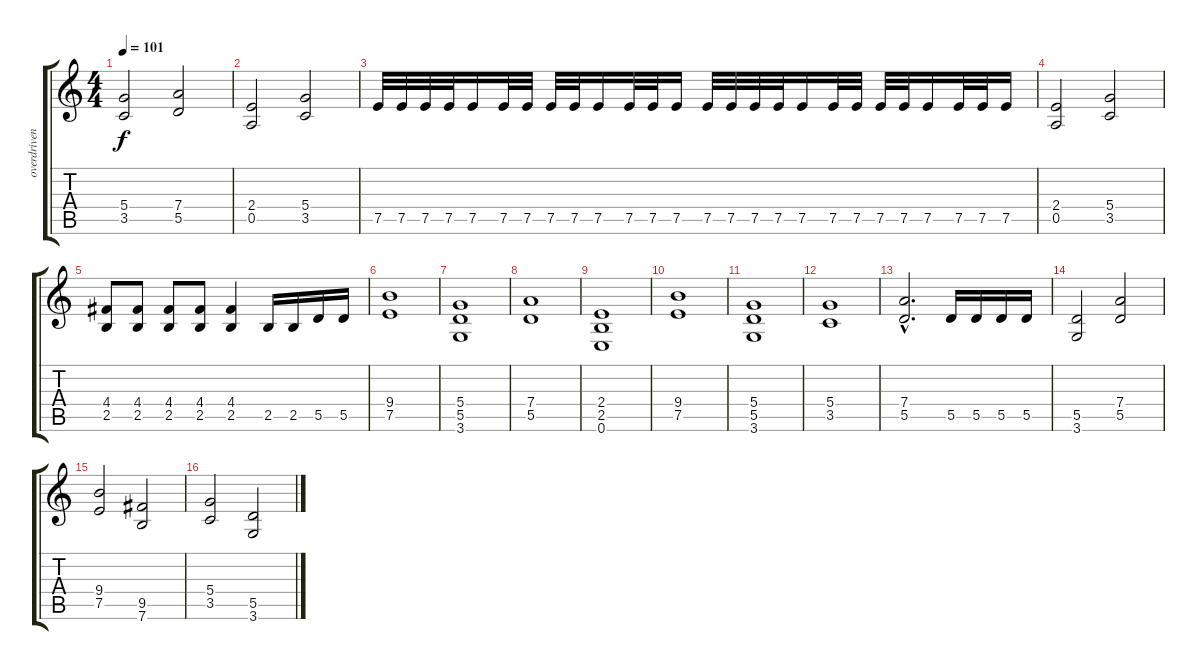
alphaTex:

\track ("overdriven" "overdriven") {instrument overdrivenguitar}
\staff {score tabs}
\tuning (E4 B3 G3 D3 A2 E2) {hide}
\ts (4 4)
\tempo 101
\clef g2
\ks c
(5.4 3.5).2{dy f} (7.4 5.5).2 |
(2.4 0.5).2 (5.4 3.5).2 |
7.5.32 7.5.32 7.5.32 7.5.32 7.5.16 7.5.32 7.5.32 7.5.32 7.5.32 7.5.16 7.5.32 7.5.32 7.5.16 7.5.32 7.5.32 7.5.32 7.5.32 7.5.16 7.5.32 7.5.32 7.5.32 7.5.32 7.5.16 7.5.32 7.5.32 7.5.16 |
(2.4 0.5).2 (5.4 3.5).2 |
(4.4 2.5).8 (4.4 2.5).8 (4.4 2.5).8 (4.4 2.5).8 (4.4 2.5).4 2.5.16 2.5.16 5.5.16 5.5.16 |
(9.4 7.5).1 |
(5.4 5.5 3.6).1 |
(7.4 5.5).1 |
(2.4 2.5 0.6).1 |
(9.4 7.5).1 |
(5.4 5.5 3.6).1 |
(5.4 3.5).1 |
(7.4{hac} 5.5{hac}).2{d} 5.5.16 5.5.16 5.5.16 5.5.16 |
(5.5 3.6).2 (7.4 5.5).2 |
(9.4 7.5).2 (9.5 7.6).2 |
(5.4 3.5).2 (5.5 3.6).2
